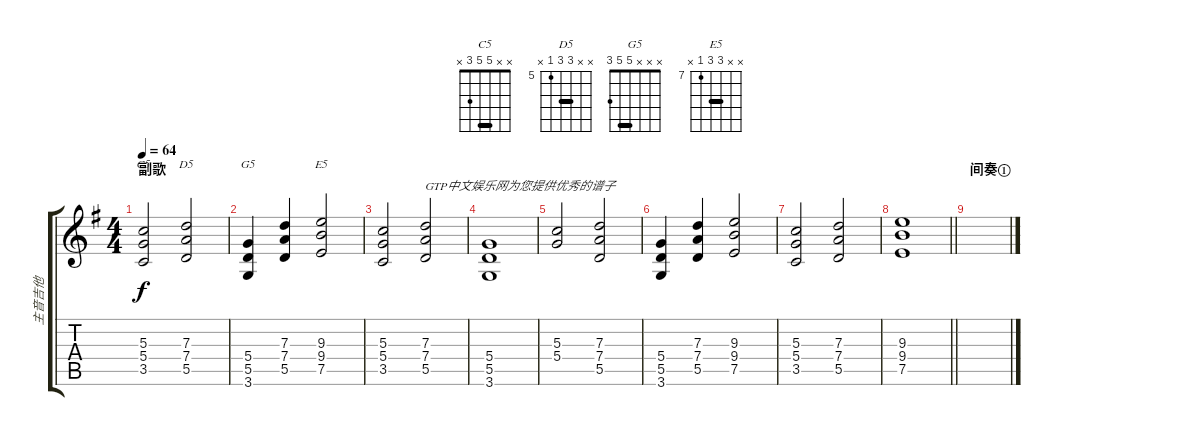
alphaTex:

\track ("主音吉他" "主音吉他") {instrument distortionguitar}
\staff {score tabs}
\tuning (E4 B3 G3 D3 A2 E2) {hide}
\chord ("C5" x x 5 5 3 x) {barre 5}
\chord ("D5" x x 7 7 5 x) {firstfret 5 barre 7}
\chord ("G5" x x x 5 5 3) {barre 5}
\chord ("E5" x x 9 9 7 x) {firstfret 7 barre 9}
\ts (4 4)
\section ("" "副歌")
\tempo 64
\clef g2
\ks g
(5.3 5.4 3.5).2{ch "C5" dy f} (7.3 7.4 5.5).2{ch "D5"} |
(5.4 5.5 3.6).4{ch "G5"} (7.3 7.4 5.5).4 (9.3 9.4 7.5).2{ch "E5"} |
(5.3 5.4 3.5).2 (7.3 7.4 5.5).2{txt "GTP中文娱乐网为您提供优秀的谱子"} |
(5.4 5.5 3.6).1 |
(5.3 5.4).2 (7.3 7.4 5.5).2 |
(5.4 5.5 3.6).4 (7.3 7.4 5.5).4 (9.3 9.4 7.5).2 |
(5.3 5.4 3.5).2 (7.3 7.4 5.5).2 |
\barLineRight lightlight
(9.3 9.4 7.5).1 |
\section ("" "间奏①")
